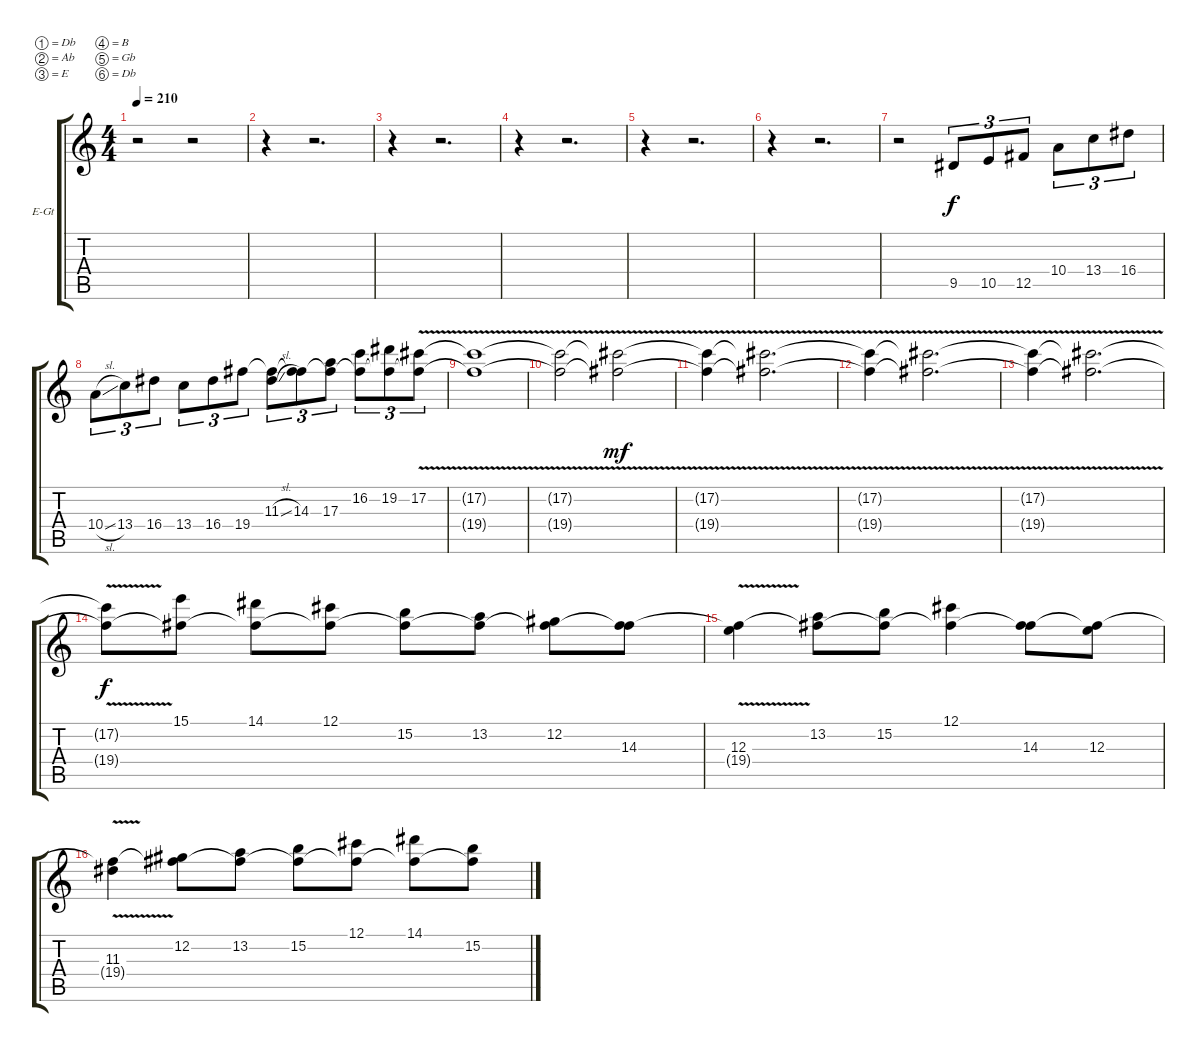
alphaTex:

\bracketExtendMode groupsimilarinstruments
\firstSystemTrackNameOrientation horizontal
\otherSystemsTrackNameOrientation horizontal
\track ("Lead 2 " "E-Gt") {instrument distortionguitar}
\staff {score tabs}
\tuning (Db4 Ab3 E3 B2 Gb2 Db2)
\ts (4 4)
\tempo 210
\clef g2
\ks c
r.2{dy f} r.2 |
r.4 r.2{d} |
r.4 r.2{d} |
r.4 r.2{d} |
r.4 r.2{d} |
r.4 r.2{d} |
r.2 9.5.8{tu (3 2)} 10.5.8{tu (3 2)} 12.5.8{tu (3 2)} 10.4.8{tu (3 2)} 13.4.8{tu (3 2)} 16.4.8{tu (3 2)} |
10.4{sl}.8{tu (3 2)} 13.4.8{tu (3 2)} 16.4.8{tu (3 2)} 13.4.8{tu (3 2)} 16.4.8{tu (3 2)} 19.4.8{tu (3 2)} (11.3{sl} 19.4{t}).8{tu (3 2)} (14.3 19.4{t}).8{tu (3 2)} (17.3 19.4{t}).8{tu (3 2)} (16.2 19.4{t}).8{tu (3 2)} (19.2 19.4{t}).8{tu (3 2)} (17.2{v} 19.4{t}).8{tu (3 2)} |
(17.2{v t} 19.4{t}).1 |
(17.2{v t} 19.4{t}).2 (17.2{v t} 19.4{t}).2{dy mf} |
(17.2{v t} 19.4{t}).4 (17.2{v t} 19.4{t}).2{d} |
(17.2{v t} 19.4{t}).4 (17.2{v t} 19.4{t}).2{d} |
(17.2{v t} 19.4{t}).4 (17.2{v t} 19.4{t}).2{d} |
(17.2{v t} 19.4{t}).8{dy f} (15.1 19.4{t}).8 (14.1 19.4{t}).8 (12.1 19.4{t}).8 (15.2 19.4{t}).8 (13.2 19.4{t}).8 (12.2 19.4{t}).8 (14.3 19.4{t}).8 |
(12.3{v} 19.4{t}).4 (13.2 19.4{t}).8 (15.2 19.4{t}).8 (12.1 19.4{t}).4 (14.3 19.4{t}).8 (12.3 19.4{t}).8 |
(11.3{v} 19.4{t}).4 (12.2 19.4{t}).8 (13.2 19.4{t}).8 (15.2 19.4{t}).8 (12.1 19.4{t}).8 (14.1 19.4{t}).8 (15.2 19.4{t}).8
